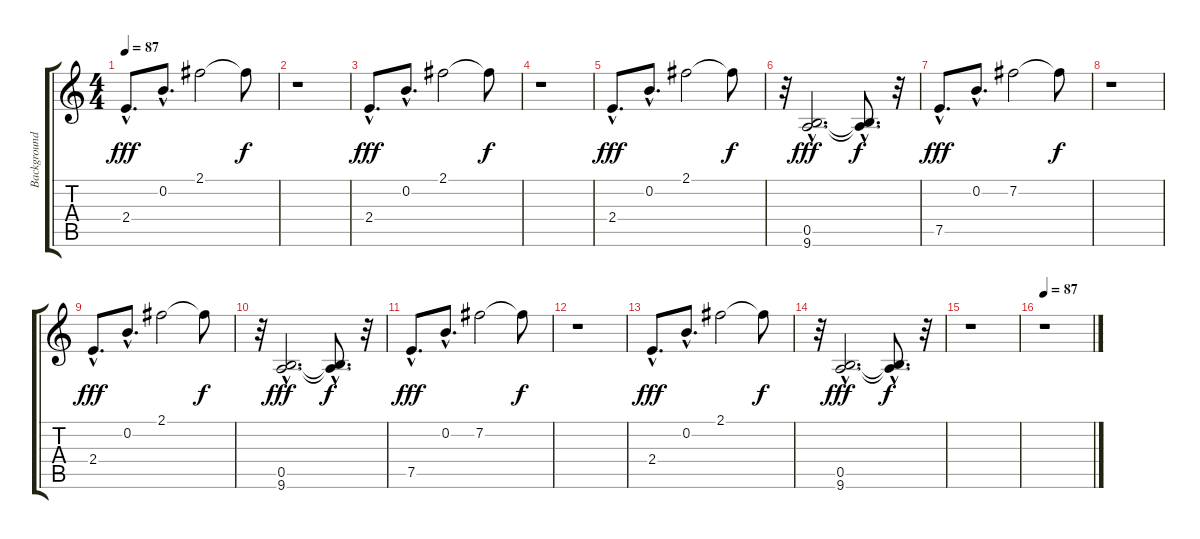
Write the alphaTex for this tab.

\track ("Background Clean Guitar" "Background") {instrument electricguitarjazz}
\staff {score tabs}
\tuning (E4 B3 G3 D3 A2 D2) {hide}
\ts (4 4)
\tempo 87
\clef g2
\ks c
2.4{hac}.8{d dy fff} 0.2{hac}.8{d} 2.1.2 2.1{t}.8{dy f} |
r.1 |
2.4{hac}.8{d dy fff} 0.2{hac}.8{d} 2.1.2 2.1{t}.8{dy f} |
r.1 |
2.4{hac}.8{d dy fff} 0.2{hac}.8{d} 2.1.2 2.1{t}.8{dy f} |
r.32 (0.5{hac} 9.6{hac}).2{d dy fff} (0.5{hac t} 9.6{hac t}).8{d dy f} r.32 |
7.5{hac}.8{d dy fff} 0.2{hac}.8{d} 7.2.2 7.2{t}.8{dy f} |
r.1 |
2.4{hac}.8{d dy fff} 0.2{hac}.8{d} 2.1.2 2.1{t}.8{dy f} |
r.32 (0.5{hac} 9.6{hac}).2{d dy fff} (0.5{hac t} 9.6{hac t}).8{d dy f} r.32 |
7.5{hac}.8{d dy fff} 0.2{hac}.8{d} 7.2.2 7.2{t}.8{dy f} |
r.1 |
2.4{hac}.8{d dy fff} 0.2{hac}.8{d} 2.1.2 2.1{t}.8{dy f} |
r.32 (0.5{hac} 9.6{hac}).2{d dy fff} (0.5{hac t} 9.6{hac t}).8{d dy f} r.32 |
r.1 |
\tempo 87
r.1
